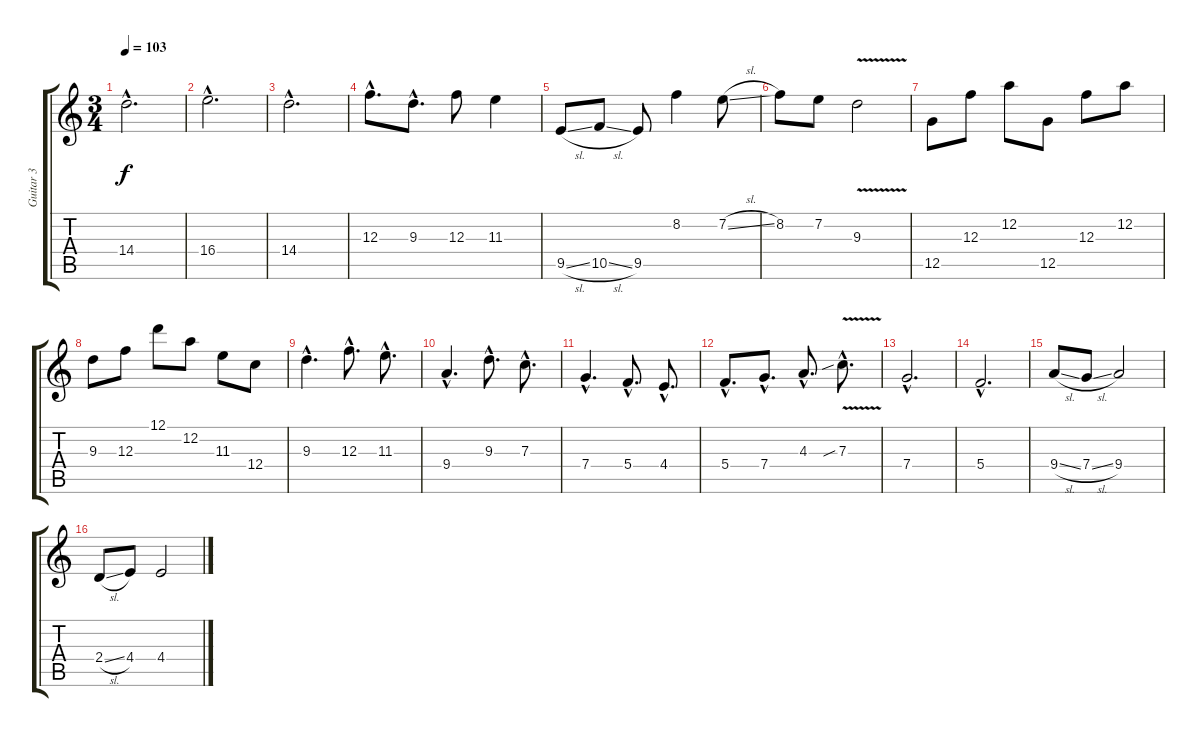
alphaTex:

\track ("Guitar 3" "Guitar 3") {instrument electricguitarjazz}
\staff {score tabs}
\tuning (D4 A3 F3 C3 G2 D2) {hide}
\ts (3 4)
\tempo 103
\clef g2
\ks c
14.4{hac}.2{d dy f volume 12} |
16.4{hac}.2{d} |
14.4{hac}.2{d} |
12.3{hac}.8{d} 9.3{hac}.8{d} 12.3.8 11.3.4 |
9.5{sl}.8 10.5{sl}.8 9.5.8 8.2.4 7.2{sl}.8 |
8.2.8 7.2.8 9.3{v}.2 |
12.5.8 12.3.8 12.2.8 12.5.8 12.3.8 12.2.8 |
9.3.8 12.3.8 12.1.8 12.2.8 11.3.8 12.4.8 |
9.3{hac}.4{d} 12.3{hac}.8{d} 11.3{hac}.8{d} |
9.4{hac}.4{d} 9.3{hac}.8{d} 7.3{hac}.8{d} |
7.4{hac}.4{d} 5.4{hac}.8{d} 4.4{hac}.8{d} |
5.4{hac}.8{d} 7.4{hac}.8{d} 4.3{hac}.8{d} 7.3{v sib hac}.8{d} |
7.4{hac}.2{d} |
5.4{hac}.2{d} |
9.4{sl}.8 7.4{sl}.8 9.4.2 |
2.4{sl}.8 4.4.8 4.4.2
